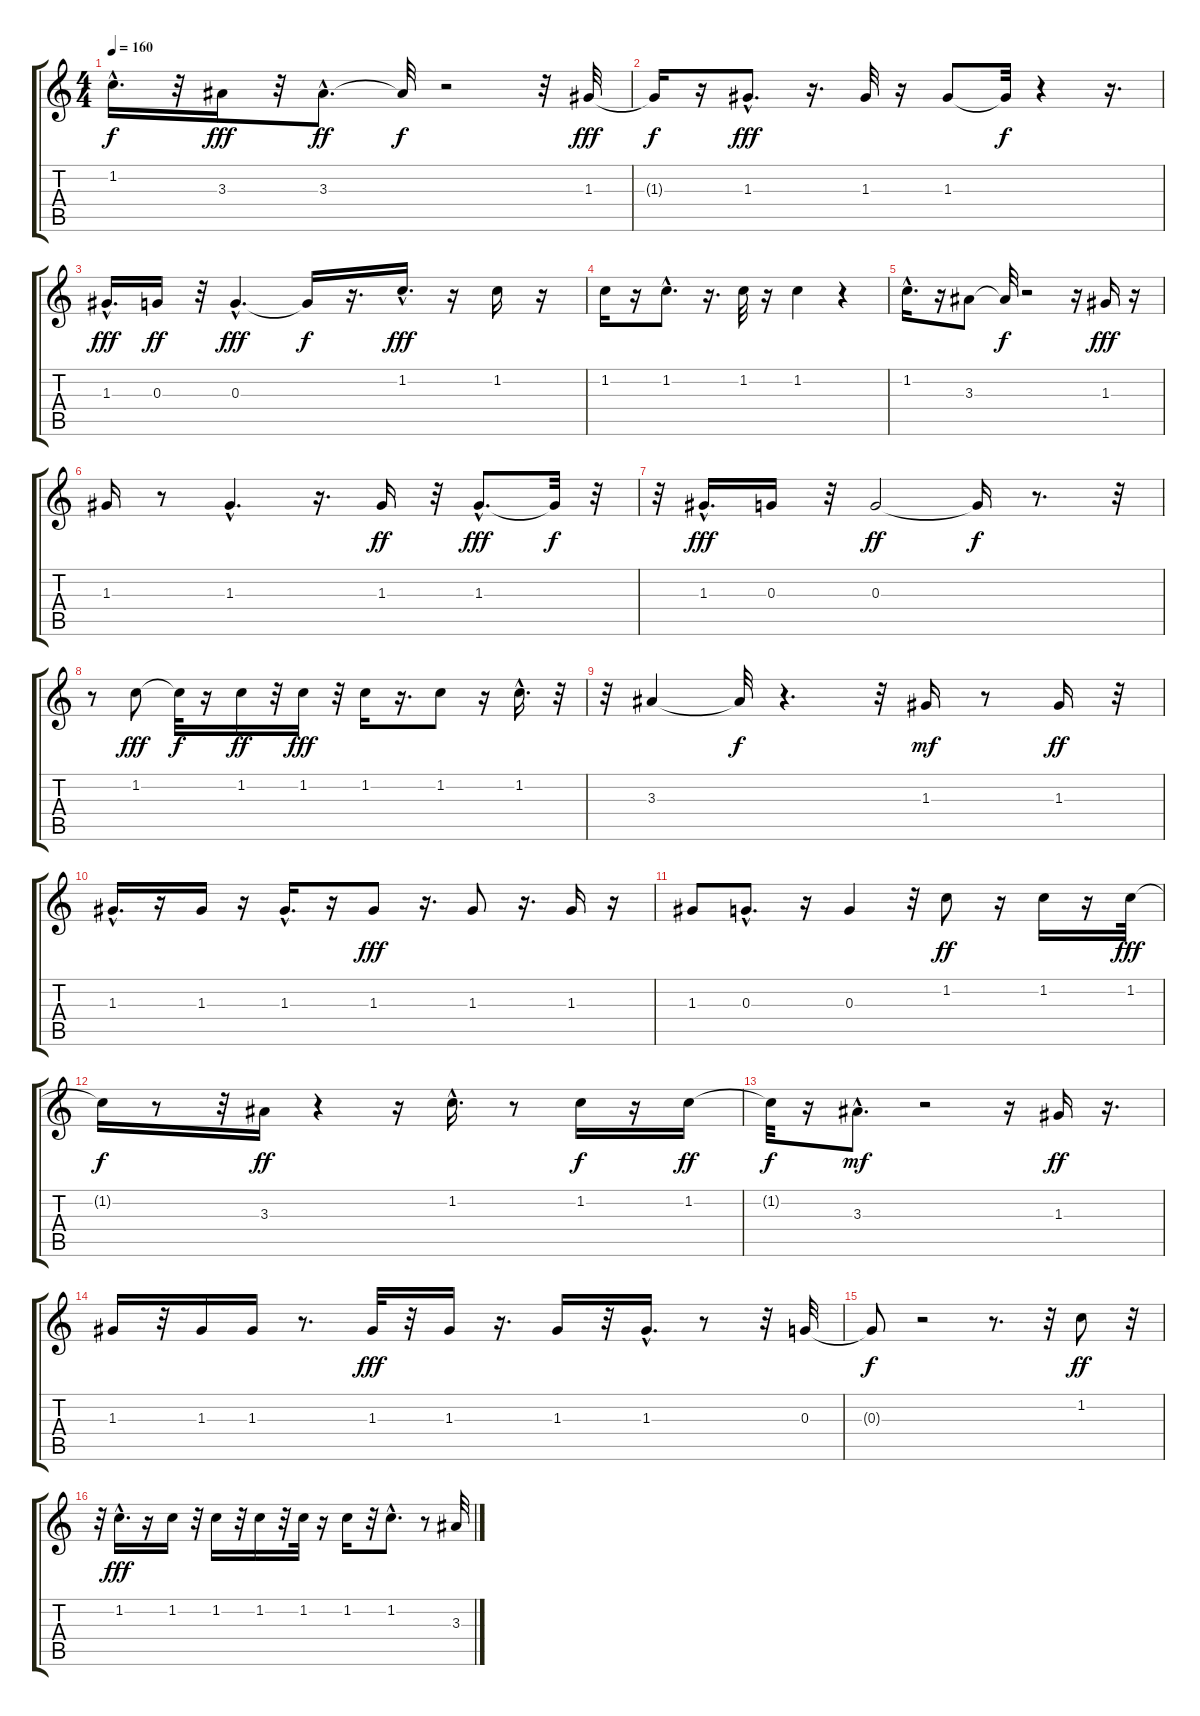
\track "" {instrument acousticguitarsteel}
\staff {score tabs}
\tuning (E4 B3 G3 D3 A2 E2) {hide}
\ts (4 4)
\tempo 160
\clef g2
\ks c
1.2{hac t}.16{d dy f} r.32 3.3.16{dy fff} r.32 3.3{hac}.8{d dy ff} 3.3{t}.32{dy f} r.2 r.32 1.3.32{dy fff} |
1.3{t}.16{dy f} r.16 1.3{hac}.8{d dy fff} r.16{d} 1.3.32 r.16 1.3.8 1.3{t}.32{dy f} r.4 r.16{d} |
1.3{hac}.16{d dy fff} 0.3.16{dy ff} r.32 0.3{hac}.4{d dy fff} 0.3{t}.16{dy f} r.16{d} 1.2{hac}.16{d dy fff} r.16 1.2.16 r.16 |
1.2.16 r.16 1.2{hac}.8{d} r.16{d} 1.2.32 r.16 1.2.4 r.4 |
1.2{hac}.16{d} r.16 3.3.8 3.3{t}.32{dy f} r.2 r.16 1.3.16{dy fff} r.16 |
1.3.16 r.8 1.3{hac}.4{d} r.16{d} 1.3.16{dy ff} r.32 1.3{hac}.8{d dy fff} 1.3{t}.32{dy f} r.32 |
r.32 1.3{hac}.16{d dy fff} 0.3.16 r.32 0.3.2{dy ff} 0.3{t}.16{dy f} r.8{d} r.32 |
r.8 1.2.8{dy fff} 1.2{t}.32{dy f} r.16 1.2.16{dy ff} r.32 1.2.16{dy fff} r.32 1.2.16 r.16{d} 1.2.8 r.16 1.2{hac}.16{d} r.32 |
r.32 3.3.4 3.3{t}.32{dy f} r.4{d} r.32 1.3.16{dy mf} r.8 1.3.16{dy ff} r.32 |
1.3{hac}.16{d} r.16 1.3.16 r.16 1.3{hac}.16{d} r.16 1.3.8{dy fff} r.16{d} 1.3.8 r.16{d} 1.3.16 r.16 |
1.3.8 0.3{hac}.8{d} r.16 0.3.4 r.32 1.2.8{dy ff} r.16 1.2.16 r.16 1.2.32{dy fff} |
1.2{t}.16{dy f} r.8 r.32 3.3.16{dy ff} r.4 r.16 1.2{hac}.16{d} r.8 1.2.16{dy f} r.16 1.2.16{dy ff} |
1.2{t}.32{dy f} r.16 3.3{hac}.8{d dy mf} r.2 r.16 1.3.16{dy ff} r.16{d} |
1.3.16 r.32 1.3.16 1.3.16 r.8{d} 1.3.32{dy fff} r.32 1.3.16 r.16{d} 1.3.16 r.32 1.3{hac}.16{d} r.8 r.32 0.3.32 |
0.3{t}.8{dy f} r.2 r.8{d} r.32 1.2.8{dy ff} r.32 |
r.32 1.2{hac}.16{d dy fff} r.16 1.2.16 r.32 1.2.16 r.32 1.2.16 r.32 1.2.32 r.16 1.2.16 r.32 1.2{hac}.8{d} r.8 3.3.32
